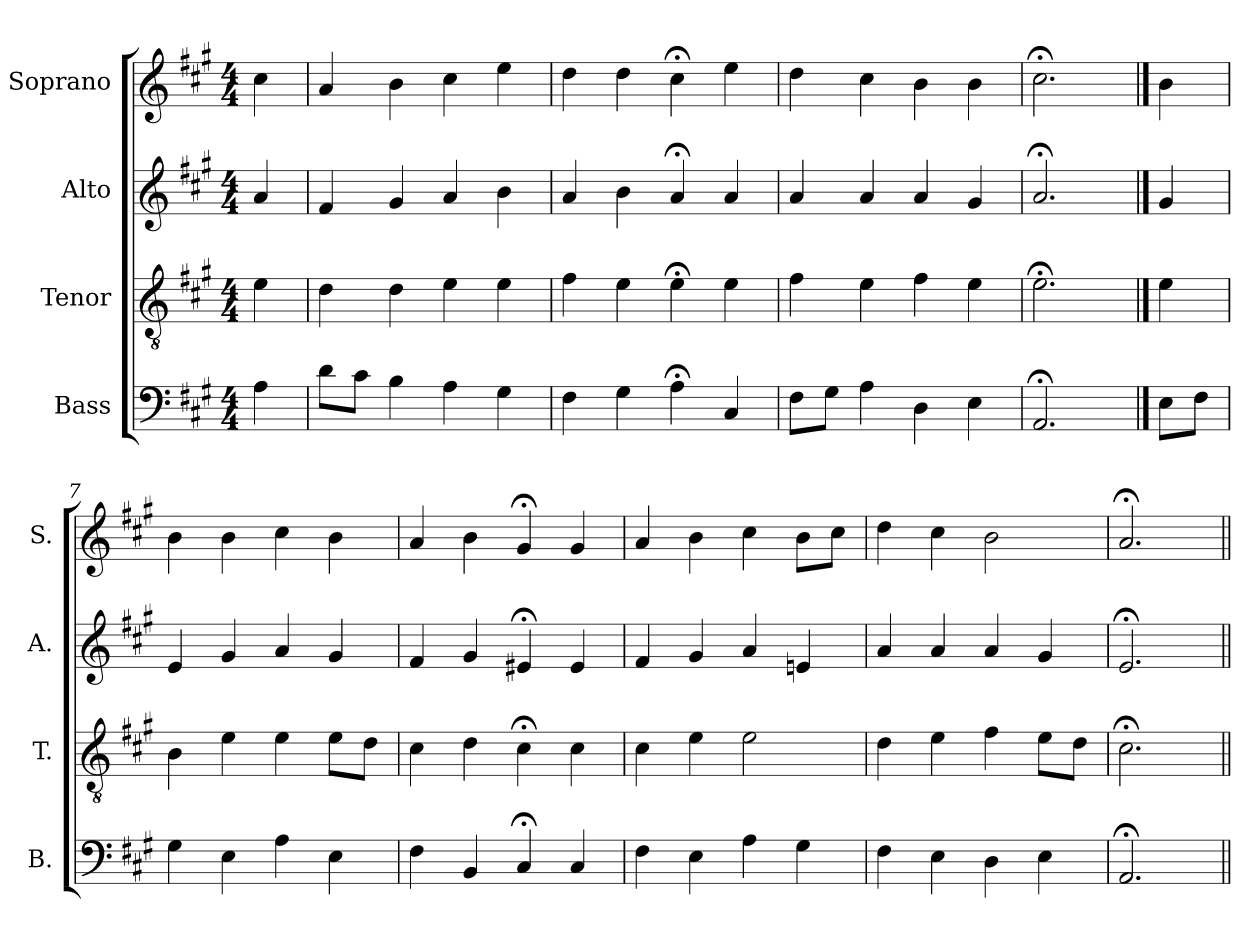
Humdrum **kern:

**kern	**kern	**kern	**kern
*part4	*part3	*part2	*part1
*staff4	*staff3	*staff2	*staff1
*I"Bass	*I"Tenor	*I"Alto	*I"Soprano
*I'B.	*I'T.	*I'A.	*I'S.
*clefF4	*clefGv2	*clefG2	*clefG2
*	*ITrd7c12	*	*
*k[f#c#g#]	*k[f#c#g#]	*k[f#c#g#]	*k[f#c#g#]
*A:	*A:	*A:	*A:
*M4/4	*M4/4	*M4/4	*M4/4
=1	=1	=1	=1
4A\	4E\	4a/	4cc#\
=2	=2	=2	=2
8d\L	4D\	4f#/	4a/
8c#\J	.	.	.
4B\	4D\	4g#/	4b\
4A\	4E\	4a/	4cc#\
4G#\	4E\	4b\	4ee\
=3	=3	=3	=3
4F#\	4F#\	4a/	4dd\
4G#\	4E\	4b\	4dd\
4A;<\	4E;<\	4a;</	4cc#;<\
4C#/	4E\	4a/	4ee\
=4	=4	=4	=4
8F#\L	4F#\	4a/	4dd\
8G#\J	.	.	.
4A\	4E\	4a/	4cc#\
4D\	4F#\	4a/	4b\
4E\	4E\	4g#/	4b\
=5	=5	=5	=5
2.AA;</	2.E;<\	2.a;</	2.cc#;<\
==6	==6	==6	==6
8E\L	4E\	4g#/	4b\
8F#\J	.	.	.
!!LO:LB:g=z
=7	=7	=7	=7
4G#\	4BB\	4e/	4b\
4E\	4E\	4g#/	4b\
4A\	4E\	4a/	4cc#\
4E\	8E\L	4g#/	4b\
.	8D\J	.	.
=8	=8	=8	=8
4F#\	4C#\	4f#/	4a/
4BB/	4D\	4g#/	4b\
4C#;</	4C#;<\	4e#X;</	4g#;</
4C#/	4C#\	4e#/	4g#/
=9	=9	=9	=9
4F#\	4C#\	4f#/	4a/
4E\	4E\	4g#/	4b\
4A\	2E\	4a/	4cc#\
4G#\	.	4en/	8b\L
.	.	.	8cc#\J
=10	=10	=10	=10
4F#\	4D\	4a/	4dd\
4E\	4E\	4a/	4cc#\
4D\	4F#\	4a/	2b\
4E\	8E\L	4g#/	.
.	8D\J	.	.
=11	=11	=11	=11
2.AA;</	2.C#;<\	2.e;</	2.a;</
=||	=||	=||	=||
*-	*-	*-	*-
